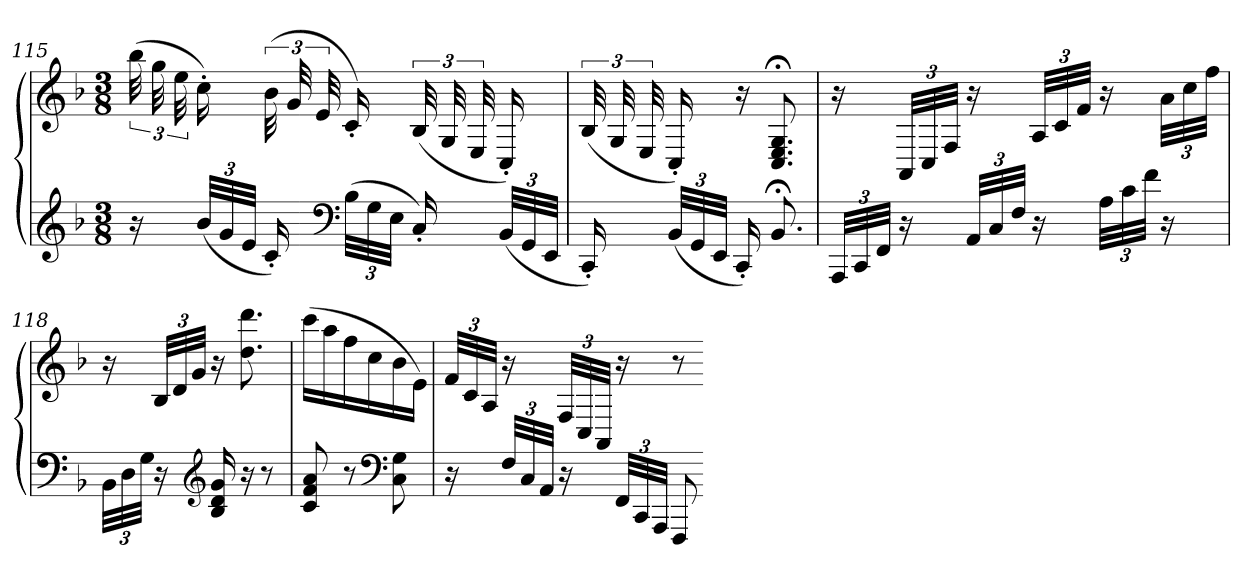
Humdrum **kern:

**kern	**kern
*part1	*part1
*staff2	*staff1
*clefG2	*clefG2
*k[b-]	*k[b-]
*F:	*F:
*M3/8	*M3/8
=115	=115
16r	(48bb-
.	48gg
.	48ee
(48b-LLL	16cc')
48g	.
48eJJJ	.
16c')	(48b-
.	48g
.	48e
*clefF4	*
(48B-LLL	16c')
48G	.
48EJJJ	.
16C')	(48B-
.	48G
.	48E
(48BB-LLL	16C')
48GG	.
48EEJJJ	.
=116	=116
16CC')	(48B-
.	48G
.	48E
(48BB-LLL	16C')
48GG	.
48EEJJJ	.
16CC')	16r
8.BB-;<	8.C;< 8.E;< 8.G;<
=117	=117
48AAALLL	16r
48CC	.
48FFJJJ	.
16r	48AALLL
.	48C
.	48FJJJ
48AALLL	16r
48C	.
48FJJJ	.
16r	48ALLL
.	48c
.	48fJJJ
48ALLL	16r
48c	.
48fJJJ	.
16r	48aLLL
.	48cc
.	48ffJJJ
=118	=118
48BB-LLL	16r
48D	.
48GJJJ	.
16r	48B-LLL
.	48d
.	48gJJJ
*clefG2	*
16B- 16d 16g	16r
16r	8.dd 8.ddd
8r	.
=119	=119
8c 8f 8a	(16cccLL
.	16aa
8r	16ff
.	16cc
*clefF4	*
8C 8G	16b-
.	16eJJ)
=120	=120
16r	48fLLL
.	48c
.	48AJJJ
48FLLL	16r
48C	.
48AAJJJ	.
16r	48FLLL
.	48C
.	48AAJJJ
48FFLLL	16r
48CC	.
48AAAJJJ	.
8FFF	8r
=-	=-
*-	*-
